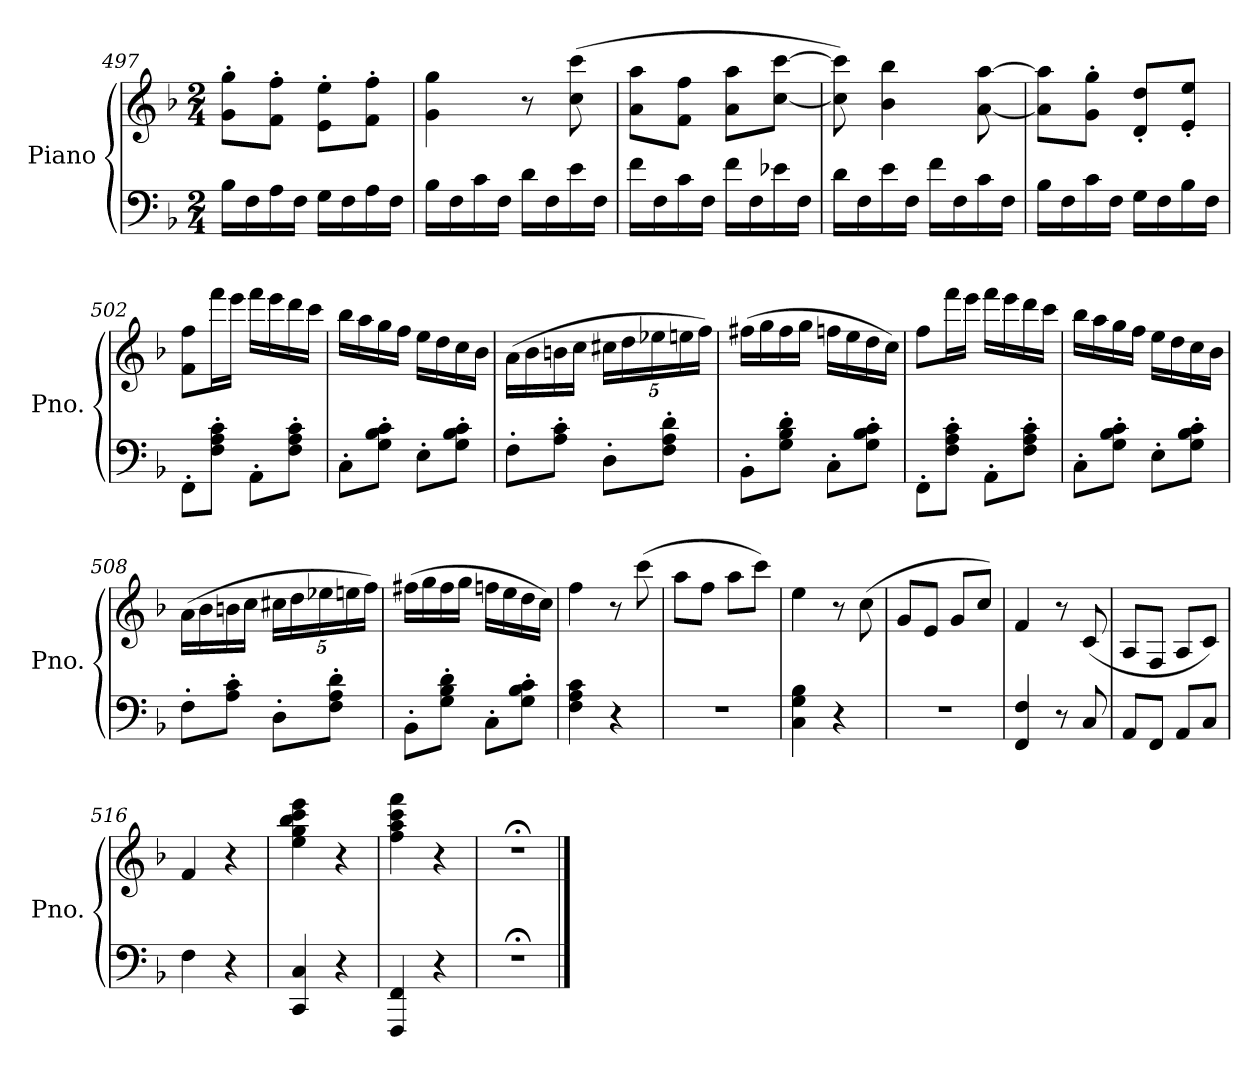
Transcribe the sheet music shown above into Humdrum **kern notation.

**kern	**kern
*part1	*part1
*staff2	*staff1
*I"Piano	*
*I'Pno.	*
*clefF4	*clefG2
*k[b-]	*k[b-]
*F:	*F:
*M2/4	*M2/4
=497	=497
16B-\LL	8g\' 8gg\'L
16F\	.
16A\	8f\' 8ff\'J
16F\JJ	.
16G\LL	8e\' 8ee\'L
16F\	.
16A\	8f\' 8ff\'J
16F\JJ	.
=498	=498
16B-\LL	4g\ 4gg\
16F\	.
16c\	.
16F\JJ	.
16d\LL	8r
16F\	.
16e\	(>8cc\ 8ccc\
16F\JJ	.
=499	=499
16f\LL	8a\ 8aa\L
16F\	.
16c\	8f\ 8ff\J
16F\JJ	.
16f\LL	8a\ 8aa\L
16F\	.
16e-X\	[8cc\ [8ccc\J
16F\JJ	.
!!LO:LB:g=z
=500	=500
16d\LL	8cc\] 8ccc\])
16F\	.
16e\	4b-\ 4bb-\
16F\JJ	.
16f\LL	.
16F\	.
16c\	[8a\ [8aa\
16F\JJ	.
=501	=501
16B-\LL	8a\] 8aa\]L
16F\	.
16c\	8g\' 8gg\'J
16F\JJ	.
16G\LL	8d/' 8dd/'L
16F\	.
16B-\	8e/' 8ee/'J
16F\JJ	.
=502	=502
8FF'\L	8f\ 8ff\L
8F\' 8A\' 8c\'J	16fff\L
.	16eee\JJ
8AA'\L	16fff\LL
.	16eee\
8F\' 8A\' 8c\'J	16ddd\
.	16ccc\JJ
=503	=503
8C'\L	16bb-\LL
.	16aa\
8G\' 8B-\' 8c\'J	16gg\
.	16ff\JJ
8E'\L	16ee\LL
.	16dd\
8G\' 8B-\' 8c\'J	16cc\
.	16b-\JJ
=504	=504
8F'\L	(>16a\LL
.	16b-\
8A\' 8c\'J	16bn\
.	16cc\JJ
*	*Xbrackettup
8D'\L	20cc#X\LL
.	20dd\
.	20ee-X\
8F\' 8A\' 8d\'J	.
.	20een\
.	20ff\JJ)
!!LO:LB:g=z
=505	=505
8BB-'\L	(>16ff#X\LL
.	16gg\
8G\' 8B-\' 8d\'J	16ff#\
.	16gg\JJ
8C'\L	16ffn\LL
.	16ee\
8G\' 8B-\' 8c\'J	16dd\
.	16cc\JJ)
=506	=506
8FF'\L	8ff\L
8F\' 8A\' 8c\'J	16fff\L
.	16eee\JJ
8AA'\L	16fff\LL
.	16eee\
8F\' 8A\' 8c\'J	16ddd\
.	16ccc\JJ
=507	=507
8C'\L	16bb-\LL
.	16aa\
8G\' 8B-\' 8c\'J	16gg\
.	16ff\JJ
8E'\L	16ee\LL
.	16dd\
8G\' 8B-\' 8c\'J	16cc\
.	16b-\JJ
=508	=508
8F'\L	(>16a\LL
.	16b-\
8A\' 8c\'J	16bn\
.	16cc\JJ
8D'\L	20cc#X\LL
.	20dd\
.	20ee-X\
8F\' 8A\' 8d\'J	.
.	20een\
.	20ff\JJ)
=509	=509
8BB-'\L	(>16ff#X\LL
.	16gg\
8G\' 8B-\' 8d\'J	16ff#\
.	16gg\JJ
8C'\L	16ffn\LL
.	16ee\
8G\' 8B-\' 8c\'J	16dd\
.	16cc\JJ)
!!LO:PB:g=z
=510	=510
4F\ 4A\ 4c\	4ff\
4r	8r
.	(>8ccc\
=511	=511
2r	8aa\L
.	8ff\J
.	8aa\L
.	8ccc\J)
=512	=512
4C\ 4G\ 4B-\	4ee\
4r	8r
.	(>8cc\
=513	=513
2r	8g/L
.	8e/J
.	8g/L
.	8cc/J)
=514	=514
4FF/ 4F/	4f/
8r	8r
8C/	(<8c/
=515	=515
8AA/L	8A/L
8FF/J	8F/J
8AA/L	8A/L
8C/J	8c/J)
=516	=516
4F\	4f/
4r	4r
=517	=517
4CC/ 4C/	4ee\ 4gg\ 4bb-\ 4ccc\ 4eee\
4r	4r
=518	=518
4FFF/ 4FF/	4ff\ 4aa\ 4ccc\ 4fff\
4r	4r
=519	=519
2r;<	2r;<
==	==
*-	*-
